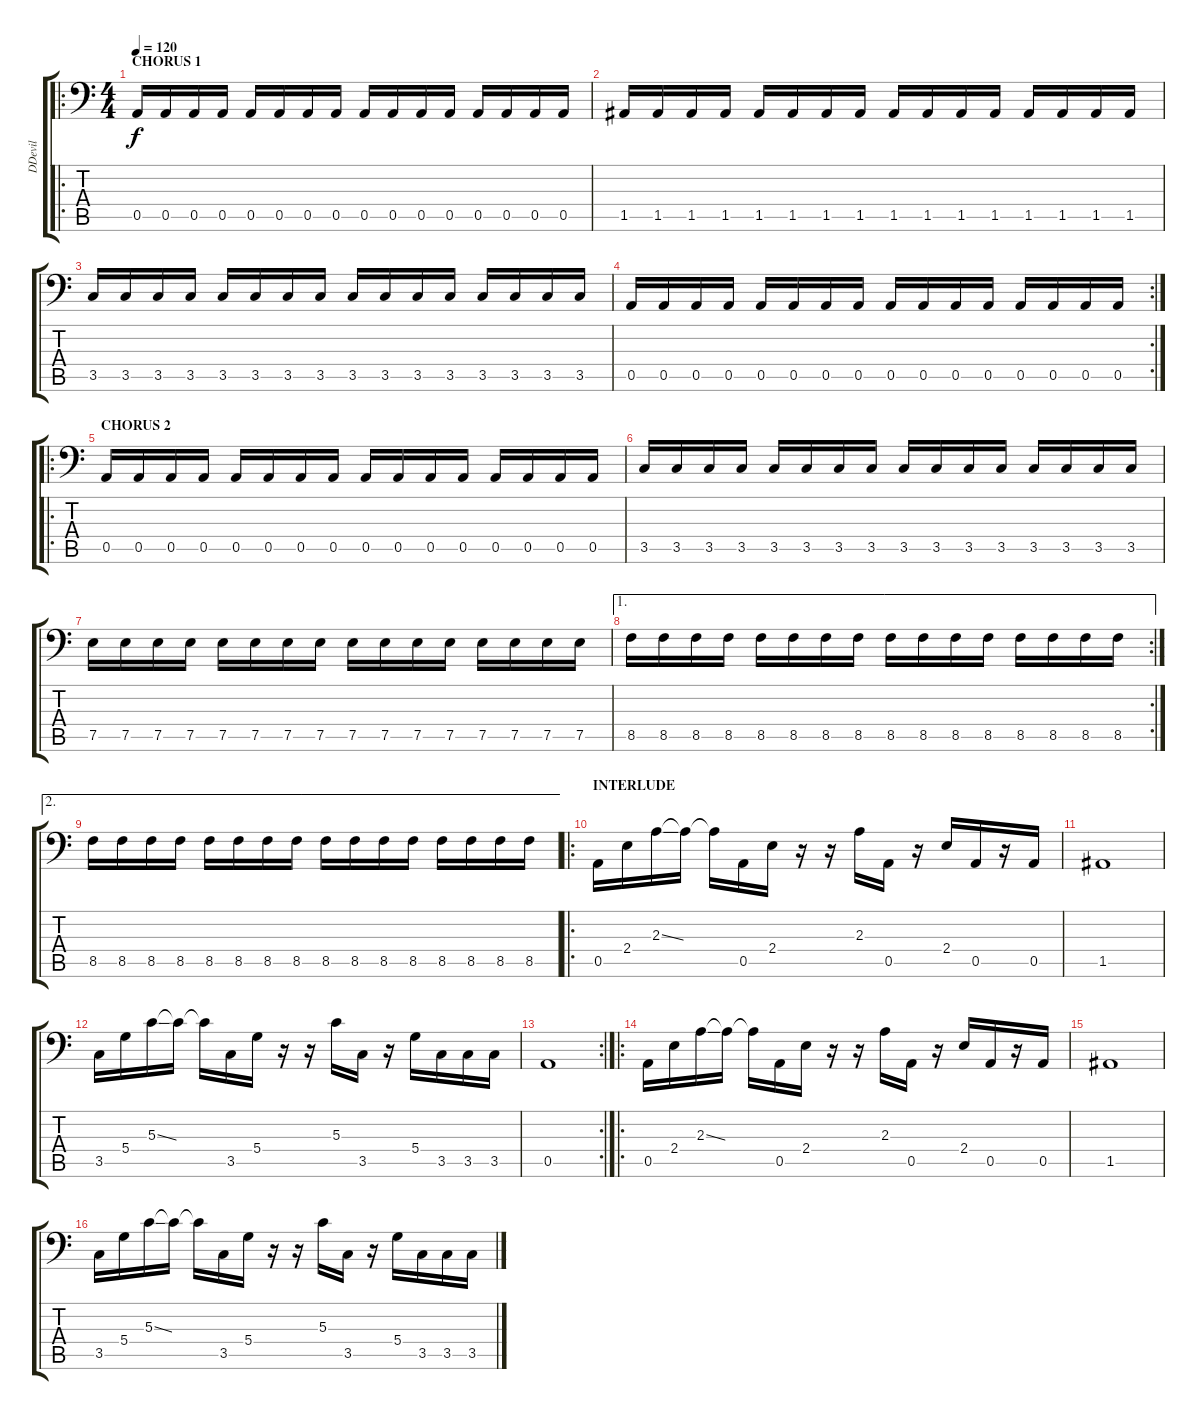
\track ("DDevil" "DDevil") {instrument slapbass2}
\staff {score tabs}
\tuning (E3 B2 G2 D2 A1 D1) {hide}
\ro
\ts (4 4)
\section ("" "CHORUS 1")
\tempo 120
\clef f4
\ks c
0.5.16{dy f} 0.5.16 0.5.16 0.5.16 0.5.16 0.5.16 0.5.16 0.5.16 0.5.16 0.5.16 0.5.16 0.5.16 0.5.16 0.5.16 0.5.16 0.5.16 |
1.5.16 1.5.16 1.5.16 1.5.16 1.5.16 1.5.16 1.5.16 1.5.16 1.5.16 1.5.16 1.5.16 1.5.16 1.5.16 1.5.16 1.5.16 1.5.16 |
3.5.16 3.5.16 3.5.16 3.5.16 3.5.16 3.5.16 3.5.16 3.5.16 3.5.16 3.5.16 3.5.16 3.5.16 3.5.16 3.5.16 3.5.16 3.5.16 |
\rc 2
0.5.16 0.5.16 0.5.16 0.5.16 0.5.16 0.5.16 0.5.16 0.5.16 0.5.16 0.5.16 0.5.16 0.5.16 0.5.16 0.5.16 0.5.16 0.5.16 |
\ro
\section ("" "CHORUS 2")
0.5.16 0.5.16 0.5.16 0.5.16 0.5.16 0.5.16 0.5.16 0.5.16 0.5.16 0.5.16 0.5.16 0.5.16 0.5.16 0.5.16 0.5.16 0.5.16 |
3.5.16 3.5.16 3.5.16 3.5.16 3.5.16 3.5.16 3.5.16 3.5.16 3.5.16 3.5.16 3.5.16 3.5.16 3.5.16 3.5.16 3.5.16 3.5.16 |
7.5.16 7.5.16 7.5.16 7.5.16 7.5.16 7.5.16 7.5.16 7.5.16 7.5.16 7.5.16 7.5.16 7.5.16 7.5.16 7.5.16 7.5.16 7.5.16 |
\ae 1
\rc 2
8.5.16 8.5.16 8.5.16 8.5.16 8.5.16 8.5.16 8.5.16 8.5.16 8.5.16 8.5.16 8.5.16 8.5.16 8.5.16 8.5.16 8.5.16 8.5.16 |
\ae 2
8.5.16 8.5.16 8.5.16 8.5.16 8.5.16 8.5.16 8.5.16 8.5.16 8.5.16 8.5.16 8.5.16 8.5.16 8.5.16 8.5.16 8.5.16 8.5.16 |
\ro
\section ("" "INTERLUDE")
0.5.16 2.4.16 2.3{ss}.16 2.3{t}.16 2.3{t}.16 0.5.16 2.4.16 r.16 r.16 2.3.16 0.5.16 r.16 2.4.16 0.5.16 r.16 0.5.16 |
1.5.1 |
3.5.16 5.4.16 5.3{ss}.16 5.3{t}.16 5.3{t}.16 3.5.16 5.4.16 r.16 r.16 5.3.16 3.5.16 r.16 5.4.16 3.5.16 3.5.16 3.5.16 |
\rc 2
0.5.1 |
\ro
0.5.16 2.4.16 2.3{ss}.16 2.3{t}.16 2.3{t}.16 0.5.16 2.4.16 r.16 r.16 2.3.16 0.5.16 r.16 2.4.16 0.5.16 r.16 0.5.16 |
1.5.1 |
3.5.16 5.4.16 5.3{ss}.16 5.3{t}.16 5.3{t}.16 3.5.16 5.4.16 r.16 r.16 5.3.16 3.5.16 r.16 5.4.16 3.5.16 3.5.16 3.5.16
